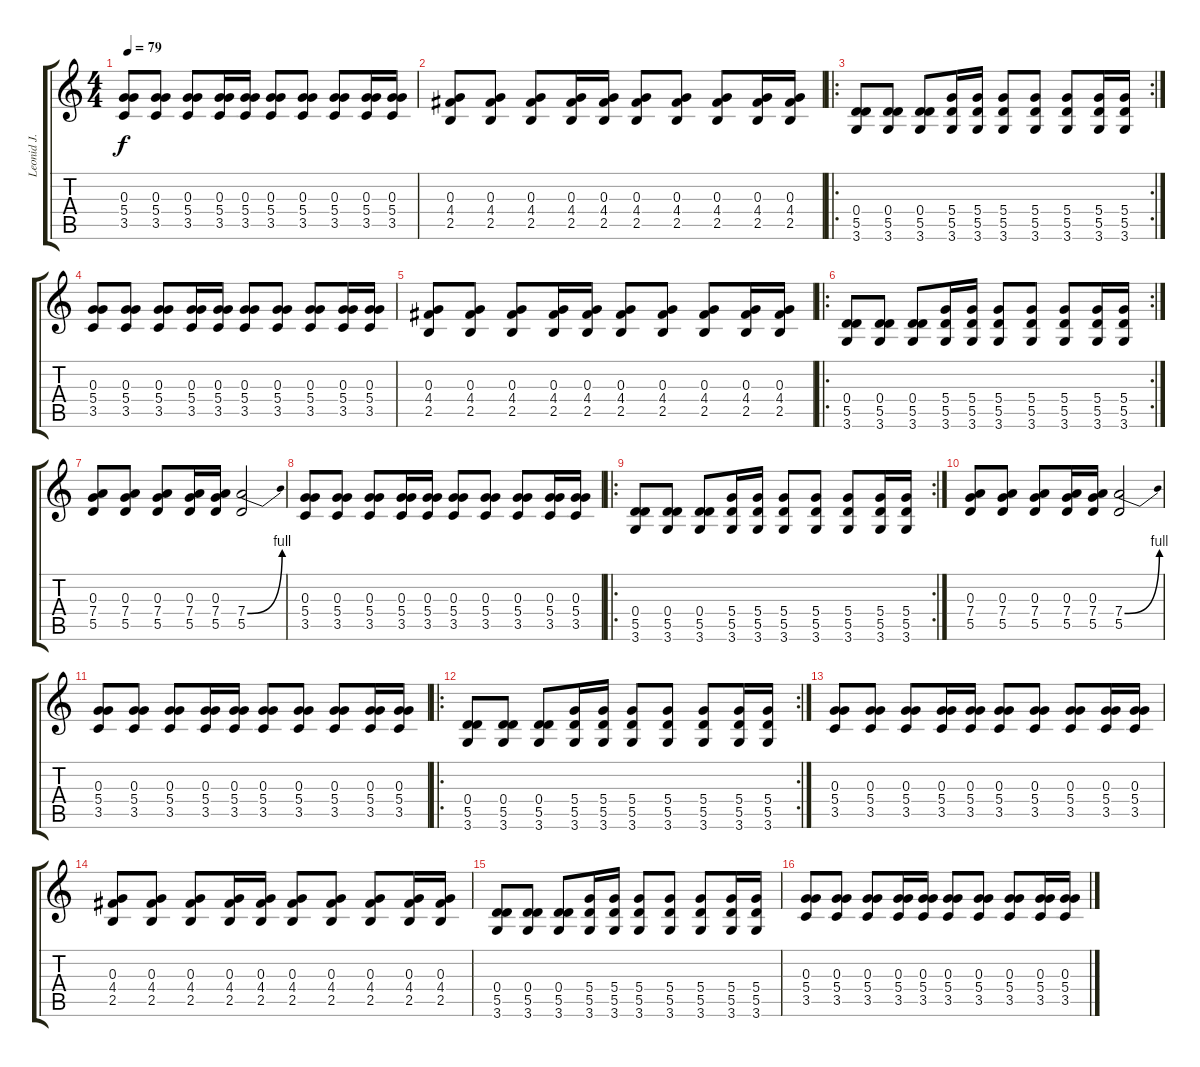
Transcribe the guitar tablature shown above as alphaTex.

\track ("Leonid J." "Leonid J.") {instrument acousticguitarnylon}
\staff {score tabs}
\tuning (E4 B3 G3 D3 A2 E2) {hide}
\ts (4 4)
\tempo 79
\clef g2
\ks c
(0.3 5.4 3.5).8{dy f instrument acousticguitarnylon} (0.3 5.4 3.5).8 (0.3 5.4 3.5).8 (0.3 5.4 3.5).16 (0.3 5.4 3.5).16 (0.3 5.4 3.5).8 (0.3 5.4 3.5).8 (0.3 5.4 3.5).8 (0.3 5.4 3.5).16 (0.3 5.4 3.5).16 |
(0.3 4.4 2.5).8 (0.3 4.4 2.5).8 (0.3 4.4 2.5).8 (0.3 4.4 2.5).16 (0.3 4.4 2.5).16 (0.3 4.4 2.5).8 (0.3 4.4 2.5).8 (0.3 4.4 2.5).8 (0.3 4.4 2.5).16 (0.3 4.4 2.5).16 |
\ro
\rc 2
(0.4 5.5 3.6).8 (0.4 5.5 3.6).8 (0.4 5.5 3.6).8 (5.4 5.5 3.6).16 (5.4 5.5 3.6).16 (5.4 5.5 3.6).8 (5.4 5.5 3.6).8 (5.4 5.5 3.6).8 (5.4 5.5 3.6).16 (5.4 5.5 3.6).16 |
(0.3 5.4 3.5).8 (0.3 5.4 3.5).8 (0.3 5.4 3.5).8 (0.3 5.4 3.5).16 (0.3 5.4 3.5).16 (0.3 5.4 3.5).8 (0.3 5.4 3.5).8 (0.3 5.4 3.5).8 (0.3 5.4 3.5).16 (0.3 5.4 3.5).16 |
(0.3 4.4 2.5).8 (0.3 4.4 2.5).8 (0.3 4.4 2.5).8 (0.3 4.4 2.5).16 (0.3 4.4 2.5).16 (0.3 4.4 2.5).8 (0.3 4.4 2.5).8 (0.3 4.4 2.5).8 (0.3 4.4 2.5).16 (0.3 4.4 2.5).16 |
\ro
\rc 2
(0.4 5.5 3.6).8 (0.4 5.5 3.6).8 (0.4 5.5 3.6).8 (5.4 5.5 3.6).16 (5.4 5.5 3.6).16 (5.4 5.5 3.6).8 (5.4 5.5 3.6).8 (5.4 5.5 3.6).8 (5.4 5.5 3.6).16 (5.4 5.5 3.6).16 |
(0.3 7.4 5.5).8 (0.3 7.4 5.5).8 (0.3 7.4 5.5).8 (0.3 7.4 5.5).16 (0.3 7.4 5.5).16 (7.4{be (bend 0 0 60 4)} 5.5).2 |
(0.3 5.4 3.5).8 (0.3 5.4 3.5).8 (0.3 5.4 3.5).8 (0.3 5.4 3.5).16 (0.3 5.4 3.5).16 (0.3 5.4 3.5).8 (0.3 5.4 3.5).8 (0.3 5.4 3.5).8 (0.3 5.4 3.5).16 (0.3 5.4 3.5).16 |
\ro
\rc 2
(0.4 5.5 3.6).8 (0.4 5.5 3.6).8 (0.4 5.5 3.6).8 (5.4 5.5 3.6).16 (5.4 5.5 3.6).16 (5.4 5.5 3.6).8 (5.4 5.5 3.6).8 (5.4 5.5 3.6).8 (5.4 5.5 3.6).16 (5.4 5.5 3.6).16 |
(0.3 7.4 5.5).8 (0.3 7.4 5.5).8 (0.3 7.4 5.5).8 (0.3 7.4 5.5).16 (0.3 7.4 5.5).16 (7.4{be (bend 0 0 60 4)} 5.5).2 |
(0.3 5.4 3.5).8 (0.3 5.4 3.5).8 (0.3 5.4 3.5).8 (0.3 5.4 3.5).16 (0.3 5.4 3.5).16 (0.3 5.4 3.5).8 (0.3 5.4 3.5).8 (0.3 5.4 3.5).8 (0.3 5.4 3.5).16 (0.3 5.4 3.5).16 |
\ro
\rc 2
(0.4 5.5 3.6).8 (0.4 5.5 3.6).8 (0.4 5.5 3.6).8 (5.4 5.5 3.6).16 (5.4 5.5 3.6).16 (5.4 5.5 3.6).8 (5.4 5.5 3.6).8 (5.4 5.5 3.6).8 (5.4 5.5 3.6).16 (5.4 5.5 3.6).16 |
(0.3 5.4 3.5).8 (0.3 5.4 3.5).8 (0.3 5.4 3.5).8 (0.3 5.4 3.5).16 (0.3 5.4 3.5).16 (0.3 5.4 3.5).8 (0.3 5.4 3.5).8 (0.3 5.4 3.5).8 (0.3 5.4 3.5).16 (0.3 5.4 3.5).16 |
(0.3 4.4 2.5).8 (0.3 4.4 2.5).8 (0.3 4.4 2.5).8 (0.3 4.4 2.5).16 (0.3 4.4 2.5).16 (0.3 4.4 2.5).8 (0.3 4.4 2.5).8 (0.3 4.4 2.5).8 (0.3 4.4 2.5).16 (0.3 4.4 2.5).16 |
(0.4 5.5 3.6).8 (0.4 5.5 3.6).8 (0.4 5.5 3.6).8 (5.4 5.5 3.6).16 (5.4 5.5 3.6).16 (5.4 5.5 3.6).8 (5.4 5.5 3.6).8 (5.4 5.5 3.6).8 (5.4 5.5 3.6).16 (5.4 5.5 3.6).16 |
(0.3 5.4 3.5).8 (0.3 5.4 3.5).8 (0.3 5.4 3.5).8 (0.3 5.4 3.5).16 (0.3 5.4 3.5).16 (0.3 5.4 3.5).8 (0.3 5.4 3.5).8 (0.3 5.4 3.5).8 (0.3 5.4 3.5).16 (0.3 5.4 3.5).16
